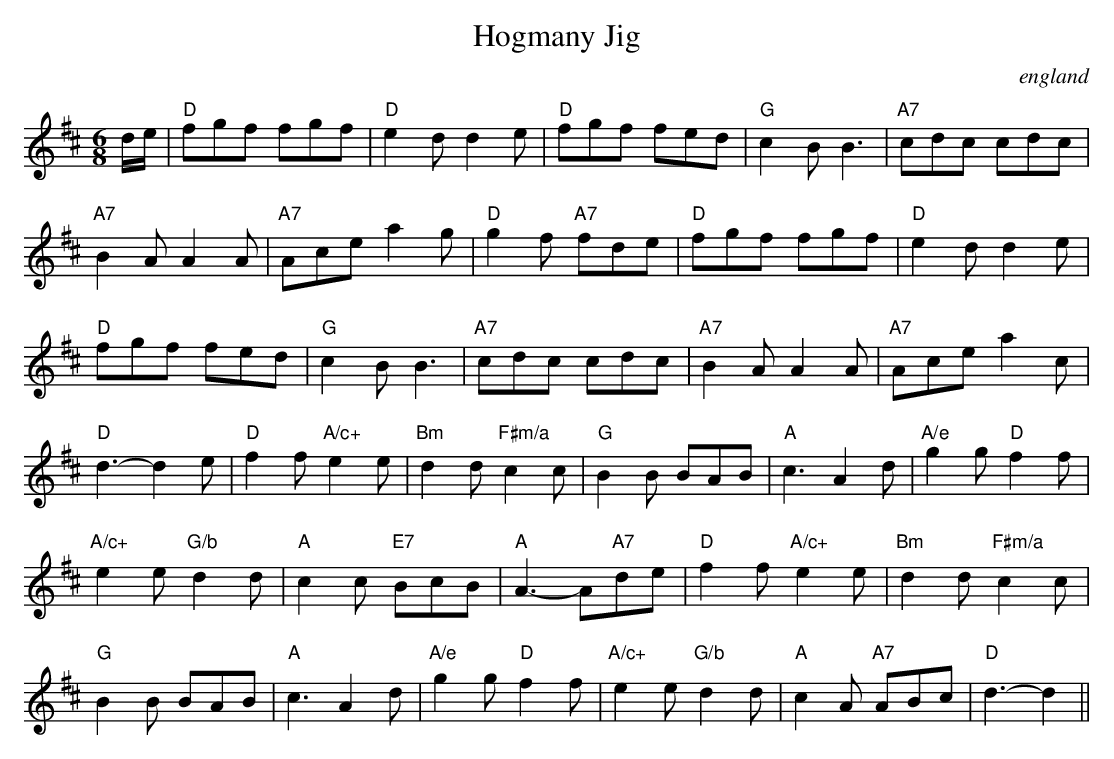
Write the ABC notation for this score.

X:1
T:Hogmany Jig
O:england
M:6/8
K:D
d/2e/2|"D"fgf fgf|"D"e2d d2e|"D"fgf fed|"G"c2B B3|"A7"cdc cdc|
"A7"B2A A2A|"A7"Ace a2g|"D"g2f "A7"fde|"D"fgf fgf|"D"e2d d2e|
"D"fgf fed|"G"c2B B3|"A7"cdc cdc|"A7"B2A A2A|"A7"Ace a2c|
"D"d3 -d2e|"D"f2f "A/c+"e2e|"Bm"d2d "F#m/a"c2c|"G"B2B BAB|"A"c3 A2d|\
"A/e"g2g "D"f2f|
"A/c+"e2e "G/b"d2d|"A"c2c "E7"BcB|"A"A3 -A"A7"de|"D"f2f "A/c+"e2e|\
"Bm"d2d "F#m/a"c2c|
"G"B2B BAB|"A"c3 A2d|"A/e"g2g "D"f2f|"A/c+"e2e "G/b"d2d|"A"c2A "A7"ABc|\
"D"d3 -d2||
